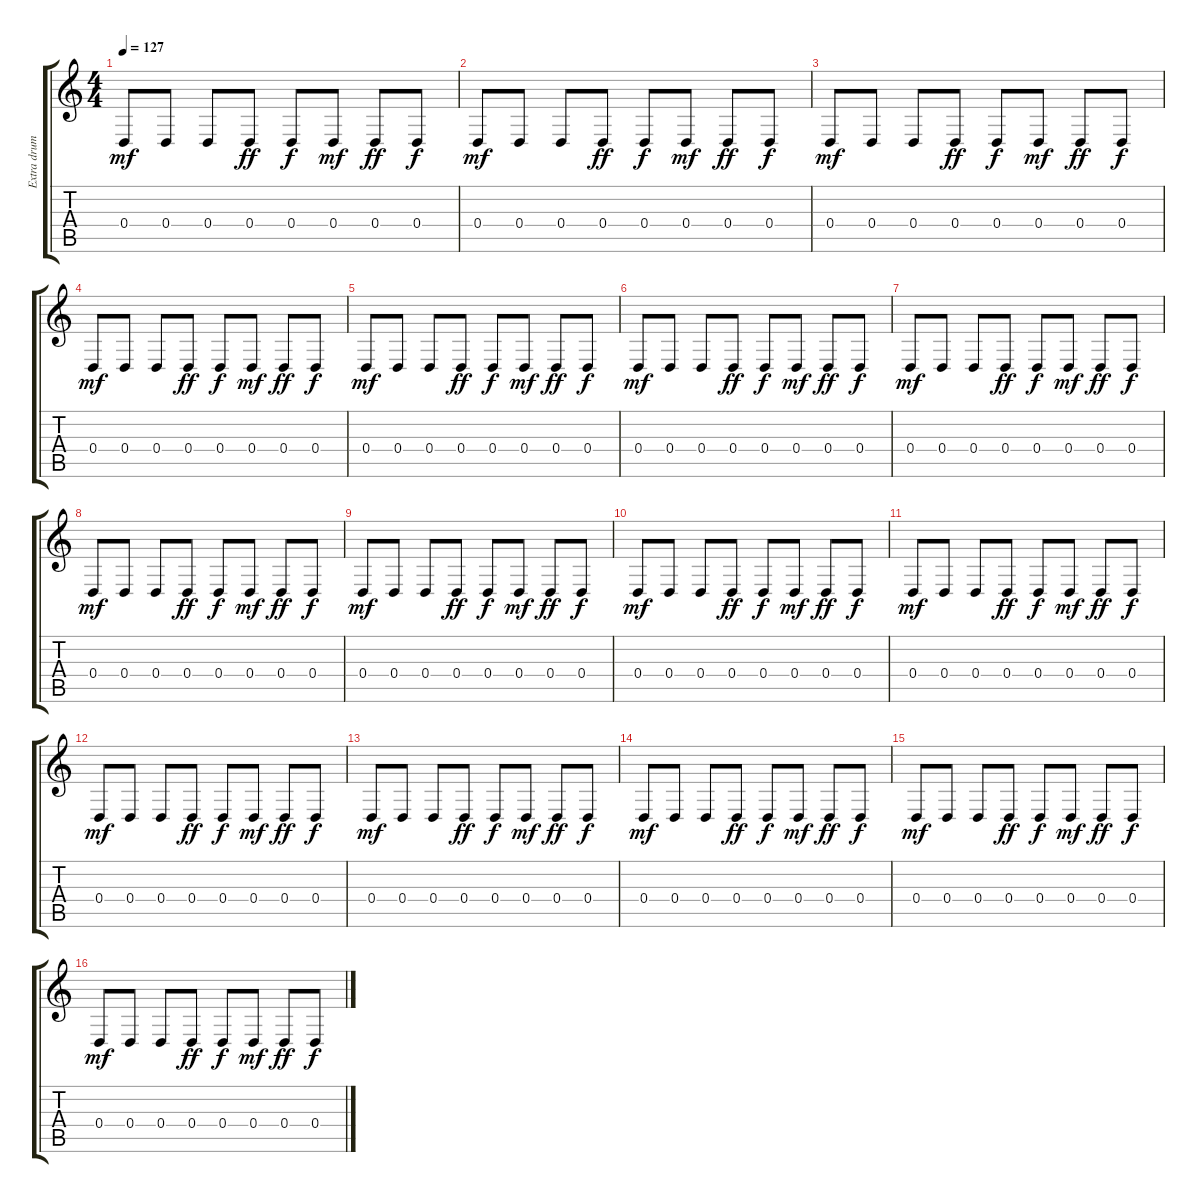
\track ("Extra drum 1" "Extra drum") {instrument melodictom}
\staff {score tabs}
\tuning (E4 B3 G3 D3 A2 E2) {hide}
\ts (4 4)
\tempo 127
\clef g2
\ks c
0.4.8{dy mf instrument melodictom} 0.4.8 0.4.8 0.4.8{dy ff} 0.4.8{dy f} 0.4.8{dy mf} 0.4.8{dy ff} 0.4.8{dy f} |
0.4.8{dy mf} 0.4.8 0.4.8 0.4.8{dy ff} 0.4.8{dy f} 0.4.8{dy mf} 0.4.8{dy ff} 0.4.8{dy f} |
0.4.8{dy mf} 0.4.8 0.4.8 0.4.8{dy ff} 0.4.8{dy f} 0.4.8{dy mf} 0.4.8{dy ff} 0.4.8{dy f} |
0.4.8{dy mf} 0.4.8 0.4.8 0.4.8{dy ff} 0.4.8{dy f} 0.4.8{dy mf} 0.4.8{dy ff} 0.4.8{dy f} |
0.4.8{dy mf} 0.4.8 0.4.8 0.4.8{dy ff} 0.4.8{dy f} 0.4.8{dy mf} 0.4.8{dy ff} 0.4.8{dy f} |
0.4.8{dy mf} 0.4.8 0.4.8 0.4.8{dy ff} 0.4.8{dy f} 0.4.8{dy mf} 0.4.8{dy ff} 0.4.8{dy f} |
0.4.8{dy mf} 0.4.8 0.4.8 0.4.8{dy ff} 0.4.8{dy f} 0.4.8{dy mf} 0.4.8{dy ff} 0.4.8{dy f} |
0.4.8{dy mf} 0.4.8 0.4.8 0.4.8{dy ff} 0.4.8{dy f} 0.4.8{dy mf} 0.4.8{dy ff} 0.4.8{dy f} |
0.4.8{dy mf} 0.4.8 0.4.8 0.4.8{dy ff} 0.4.8{dy f} 0.4.8{dy mf} 0.4.8{dy ff} 0.4.8{dy f} |
0.4.8{dy mf} 0.4.8 0.4.8 0.4.8{dy ff} 0.4.8{dy f} 0.4.8{dy mf} 0.4.8{dy ff} 0.4.8{dy f} |
0.4.8{dy mf} 0.4.8 0.4.8 0.4.8{dy ff} 0.4.8{dy f} 0.4.8{dy mf} 0.4.8{dy ff} 0.4.8{dy f} |
0.4.8{dy mf} 0.4.8 0.4.8 0.4.8{dy ff} 0.4.8{dy f} 0.4.8{dy mf} 0.4.8{dy ff} 0.4.8{dy f} |
0.4.8{dy mf} 0.4.8 0.4.8 0.4.8{dy ff} 0.4.8{dy f} 0.4.8{dy mf} 0.4.8{dy ff} 0.4.8{dy f} |
0.4.8{dy mf} 0.4.8 0.4.8 0.4.8{dy ff} 0.4.8{dy f} 0.4.8{dy mf} 0.4.8{dy ff} 0.4.8{dy f} |
0.4.8{dy mf} 0.4.8 0.4.8 0.4.8{dy ff} 0.4.8{dy f} 0.4.8{dy mf} 0.4.8{dy ff} 0.4.8{dy f} |
0.4.8{dy mf} 0.4.8 0.4.8 0.4.8{dy ff} 0.4.8{dy f} 0.4.8{dy mf} 0.4.8{dy ff} 0.4.8{dy f}
